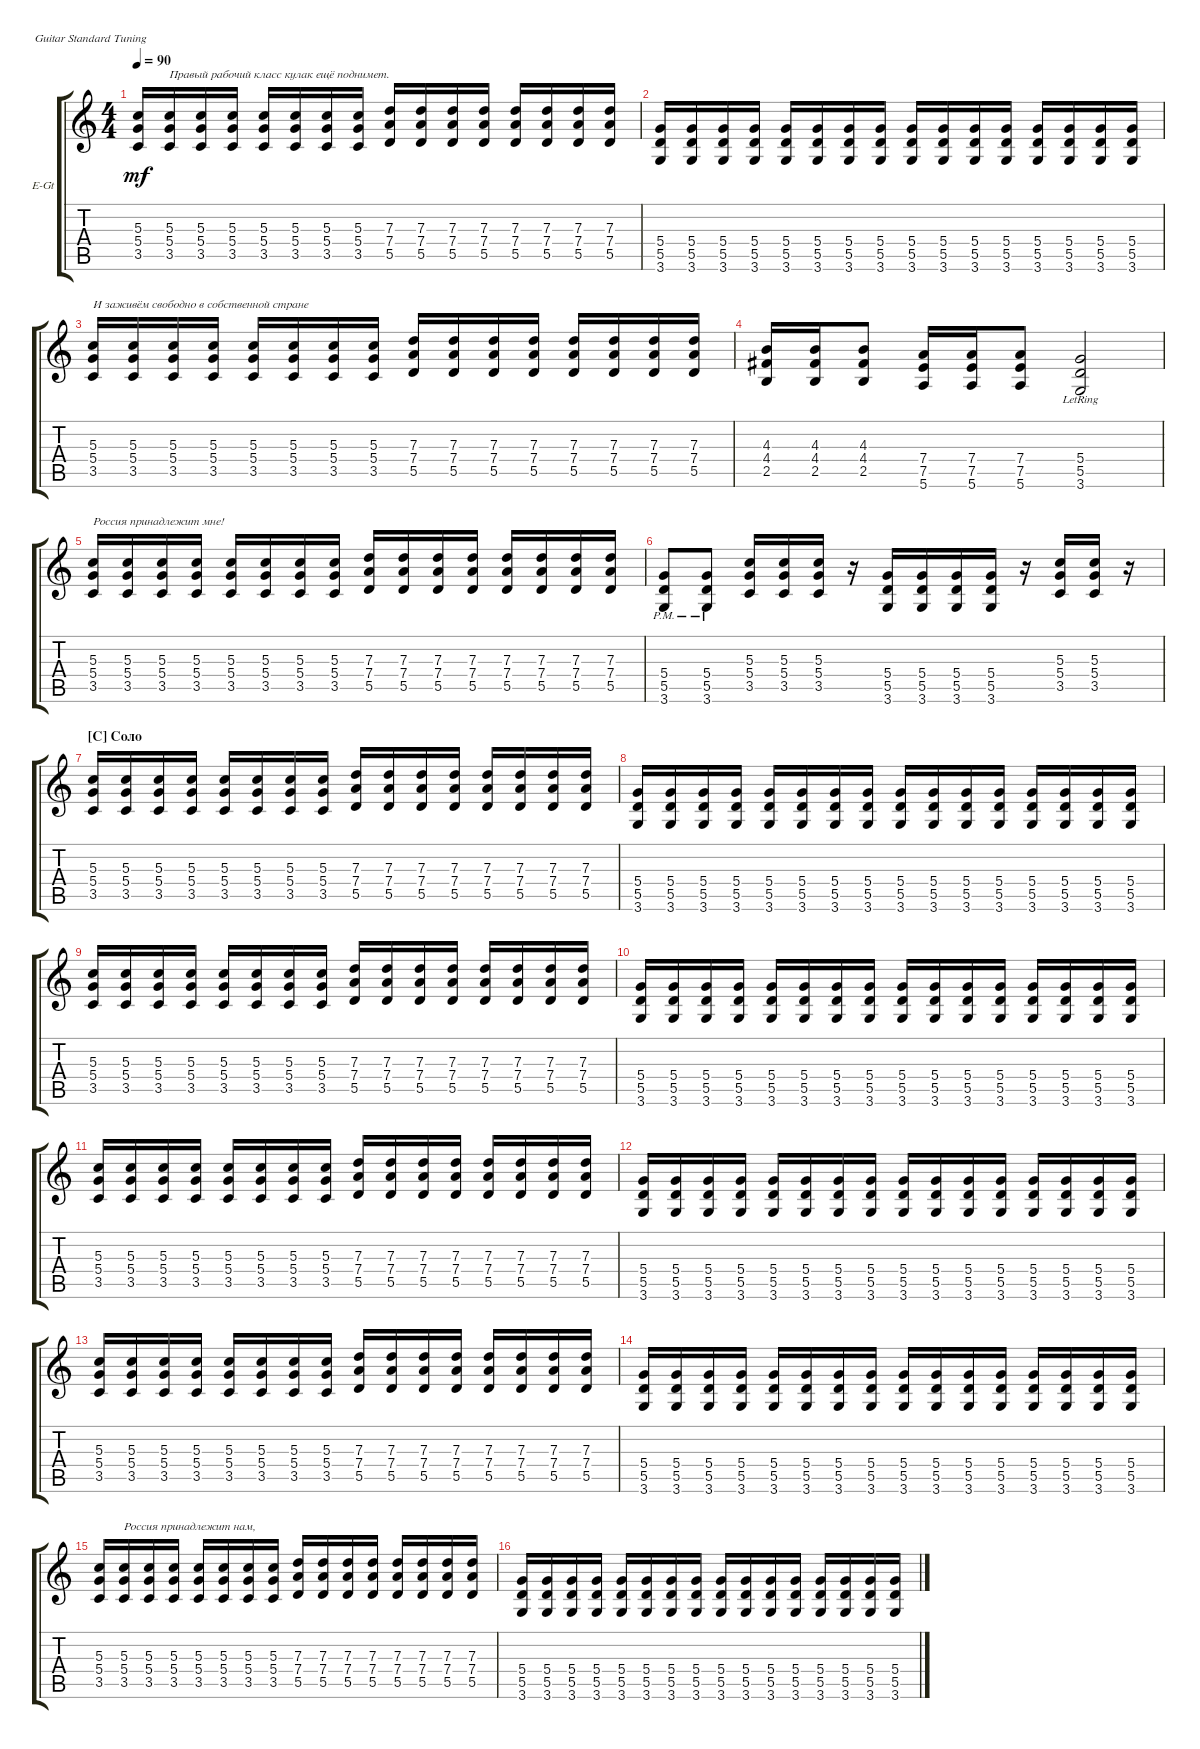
\bracketExtendMode groupsimilarinstruments
\firstSystemTrackNameOrientation horizontal
\otherSystemsTrackNameOrientation horizontal
\track ("Ритм Guitar" "E-Gt") {instrument distortionguitar}
\staff {score tabs}
\tuning (E4 B3 G3 D3 A2 E2)
\ts (4 4)
\tempo 90
\clef g2
\ks c
(3.5 5.4 5.3).16{dy mf} (3.5 5.3 5.4).16{txt "Правый рабочий класс кулак ещё поднимет."} (3.5 5.4 5.3).16 (3.5 5.3 5.4).16 (3.5 5.4 5.3).16 (3.5 5.3 5.4).16 (3.5 5.4 5.3).16 (3.5 5.3 5.4).16 (5.5 7.4 7.3).16 (5.5 7.3 7.4).16 (5.5 7.4 7.3).16 (5.5 7.3 7.4).16 (5.5 7.4 7.3).16 (5.5 7.3 7.4).16 (5.5 7.4 7.3).16 (5.5 7.3 7.4).16 |
(3.6 5.5 5.4).16 (3.6 5.4 5.5).16 (3.6 5.5 5.4).16 (3.6 5.4 5.5).16 (3.6 5.5 5.4).16 (3.6 5.4 5.5).16 (3.6 5.5 5.4).16 (3.6 5.4 5.5).16 (3.6 5.5 5.4).16 (3.6 5.4 5.5).16 (3.6 5.5 5.4).16 (3.6 5.4 5.5).16 (3.6 5.5 5.4).16 (3.6 5.4 5.5).16 (3.6 5.5 5.4).16 (3.6 5.4 5.5).16 |
(3.5 5.4 5.3).16{txt "И заживём свободно в собственной стране"} (3.5 5.3 5.4).16 (3.5 5.4 5.3).16 (3.5 5.3 5.4).16 (3.5 5.4 5.3).16 (3.5 5.3 5.4).16 (3.5 5.4 5.3).16 (3.5 5.3 5.4).16 (5.5 7.4 7.3).16 (5.5 7.3 7.4).16 (5.5 7.4 7.3).16 (5.5 7.3 7.4).16 (5.5 7.4 7.3).16 (5.5 7.3 7.4).16 (5.5 7.4 7.3).16 (5.5 7.3 7.4).16 |
(2.5 4.4 4.3).16 (2.5 4.3 4.4).16 (2.5 4.4 4.3).8 (5.6 7.5 7.4).16 (5.6 7.4 7.5).16 (5.6 7.5 7.4).8 (3.6{lr} 5.4{lr} 5.5{lr}).2 |
(3.5 5.4 5.3).16{txt "Россия принадлежит мне! "} (3.5 5.3 5.4).16 (3.5 5.4 5.3).16 (3.5 5.3 5.4).16 (3.5 5.4 5.3).16 (3.5 5.3 5.4).16 (3.5 5.4 5.3).16 (3.5 5.3 5.4).16 (5.5 7.4 7.3).16 (5.5 7.3 7.4).16 (5.5 7.4 7.3).16 (5.5 7.3 7.4).16 (5.5 7.4 7.3).16 (5.5 7.3 7.4).16 (5.5 7.4 7.3).16 (5.5 7.3 7.4).16 |
(3.6{pm} 5.5 5.4).8 (3.6 5.5{pm} 5.4).8 (3.5 5.4 5.3).16 (3.5 5.3 5.4).16 (3.5 5.4 5.3).16 r.16 (3.6 5.5 5.4).16 (3.6 5.4 5.5).16 (3.6 5.5 5.4).16 (3.6 5.4 5.5).16 r.16 (3.5 5.4 5.3).16 (3.5 5.3 5.4).16 r.16 |
\section ("C" "Соло")
(3.5 5.4 5.3).16 (3.5 5.3 5.4).16 (3.5 5.4 5.3).16 (3.5 5.3 5.4).16 (3.5 5.4 5.3).16 (3.5 5.3 5.4).16 (3.5 5.4 5.3).16 (3.5 5.3 5.4).16 (5.5 7.4 7.3).16 (5.5 7.3 7.4).16 (5.5 7.4 7.3).16 (5.5 7.3 7.4).16 (5.5 7.4 7.3).16 (5.5 7.3 7.4).16 (5.5 7.4 7.3).16 (5.5 7.3 7.4).16 |
(3.6 5.5 5.4).16 (3.6 5.4 5.5).16 (3.6 5.5 5.4).16 (3.6 5.4 5.5).16 (3.6 5.5 5.4).16 (3.6 5.4 5.5).16 (3.6 5.5 5.4).16 (3.6 5.4 5.5).16 (3.6 5.5 5.4).16 (3.6 5.4 5.5).16 (3.6 5.5 5.4).16 (3.6 5.4 5.5).16 (3.6 5.5 5.4).16 (3.6 5.4 5.5).16 (3.6 5.5 5.4).16 (3.6 5.4 5.5).16 |
(3.5 5.4 5.3).16 (3.5 5.3 5.4).16 (3.5 5.4 5.3).16 (3.5 5.3 5.4).16 (3.5 5.4 5.3).16 (3.5 5.3 5.4).16 (3.5 5.4 5.3).16 (3.5 5.3 5.4).16 (5.5 7.4 7.3).16 (5.5 7.3 7.4).16 (5.5 7.4 7.3).16 (5.5 7.3 7.4).16 (5.5 7.4 7.3).16 (5.5 7.3 7.4).16 (5.5 7.4 7.3).16 (5.5 7.3 7.4).16 |
(3.6 5.5 5.4).16 (3.6 5.4 5.5).16 (3.6 5.5 5.4).16 (3.6 5.4 5.5).16 (3.6 5.5 5.4).16 (3.6 5.4 5.5).16 (3.6 5.5 5.4).16 (3.6 5.4 5.5).16 (3.6 5.5 5.4).16 (3.6 5.4 5.5).16 (3.6 5.5 5.4).16 (3.6 5.4 5.5).16 (3.6 5.5 5.4).16 (3.6 5.4 5.5).16 (3.6 5.5 5.4).16 (3.6 5.4 5.5).16 |
(3.5 5.4 5.3).16 (3.5 5.3 5.4).16 (3.5 5.4 5.3).16 (3.5 5.3 5.4).16 (3.5 5.4 5.3).16 (3.5 5.3 5.4).16 (3.5 5.4 5.3).16 (3.5 5.3 5.4).16 (5.5 7.4 7.3).16 (5.5 7.3 7.4).16 (5.5 7.4 7.3).16 (5.5 7.3 7.4).16 (5.5 7.4 7.3).16 (5.5 7.3 7.4).16 (5.5 7.4 7.3).16 (5.5 7.3 7.4).16 |
(3.6 5.5 5.4).16 (3.6 5.4 5.5).16 (3.6 5.5 5.4).16 (3.6 5.4 5.5).16 (3.6 5.5 5.4).16 (3.6 5.4 5.5).16 (3.6 5.5 5.4).16 (3.6 5.4 5.5).16 (3.6 5.5 5.4).16 (3.6 5.4 5.5).16 (3.6 5.5 5.4).16 (3.6 5.4 5.5).16 (3.6 5.5 5.4).16 (3.6 5.4 5.5).16 (3.6 5.5 5.4).16 (3.6 5.4 5.5).16 |
(3.5 5.4 5.3).16 (3.5 5.3 5.4).16 (3.5 5.4 5.3).16 (3.5 5.3 5.4).16 (3.5 5.4 5.3).16 (3.5 5.3 5.4).16 (3.5 5.4 5.3).16 (3.5 5.3 5.4).16 (5.5 7.4 7.3).16 (5.5 7.3 7.4).16 (5.5 7.4 7.3).16 (5.5 7.3 7.4).16 (5.5 7.4 7.3).16 (5.5 7.3 7.4).16 (5.5 7.4 7.3).16 (5.5 7.3 7.4).16 |
(3.6 5.5 5.4).16 (3.6 5.4 5.5).16 (3.6 5.5 5.4).16 (3.6 5.4 5.5).16 (3.6 5.5 5.4).16 (3.6 5.4 5.5).16 (3.6 5.5 5.4).16 (3.6 5.4 5.5).16 (3.6 5.5 5.4).16 (3.6 5.4 5.5).16 (3.6 5.5 5.4).16 (3.6 5.4 5.5).16 (3.6 5.5 5.4).16 (3.6 5.4 5.5).16 (3.6 5.5 5.4).16 (3.6 5.4 5.5).16 |
(3.5 5.4 5.3).16 (3.5 5.3 5.4).16{txt "Россия принадлежит нам,"} (3.5 5.4 5.3).16 (3.5 5.3 5.4).16 (3.5 5.4 5.3).16 (3.5 5.3 5.4).16 (3.5 5.4 5.3).16 (3.5 5.3 5.4).16 (5.5 7.4 7.3).16 (5.5 7.3 7.4).16 (5.5 7.4 7.3).16 (5.5 7.3 7.4).16 (5.5 7.4 7.3).16 (5.5 7.3 7.4).16 (5.5 7.4 7.3).16 (5.5 7.3 7.4).16 |
(3.6 5.5 5.4).16 (3.6 5.4 5.5).16 (3.6 5.5 5.4).16 (3.6 5.4 5.5).16 (3.6 5.5 5.4).16 (3.6 5.4 5.5).16 (3.6 5.5 5.4).16 (3.6 5.4 5.5).16 (3.6 5.5 5.4).16 (3.6 5.4 5.5).16 (3.6 5.5 5.4).16 (3.6 5.4 5.5).16 (3.6 5.5 5.4).16 (3.6 5.4 5.5).16 (3.6 5.5 5.4).16 (3.6 5.4 5.5).16
